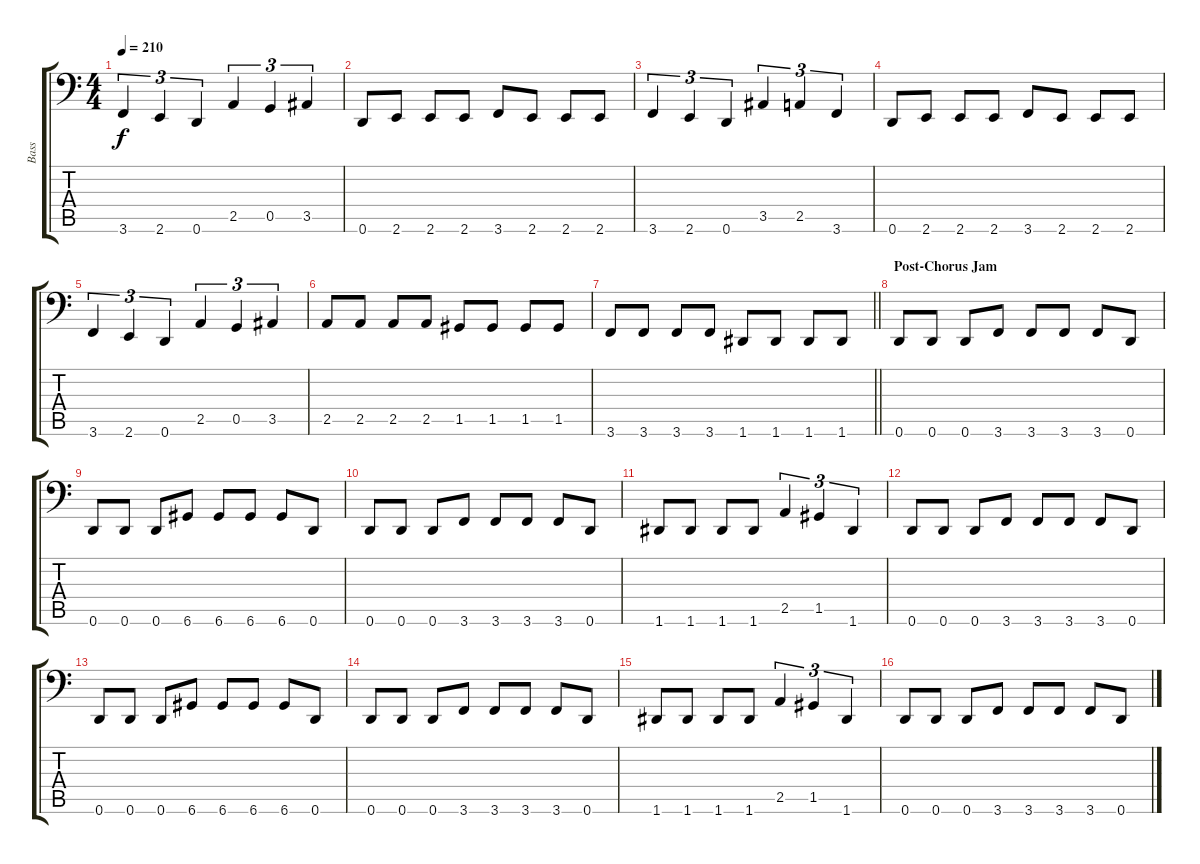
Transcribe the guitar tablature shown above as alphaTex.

\track ("Bass" "Bass") {instrument electricbassfinger}
\staff {score tabs}
\tuning (D3 A2 F2 C2 G1 D1) {hide}
\ts (4 4)
\tempo 210
\clef f4
\ks c
3.6.4{tu (3 2) dy f} 2.6.4{tu (3 2)} 0.6.4{tu (3 2)} 2.5.4{tu (3 2)} 0.5.4{tu (3 2)} 3.5.4{tu (3 2)} |
0.6.8 2.6.8 2.6.8 2.6.8 3.6.8 2.6.8 2.6.8 2.6.8 |
3.6.4{tu (3 2)} 2.6.4{tu (3 2)} 0.6.4{tu (3 2)} 3.5.4{tu (3 2)} 2.5.4{tu (3 2)} 3.6.4{tu (3 2)} |
0.6.8 2.6.8 2.6.8 2.6.8 3.6.8 2.6.8 2.6.8 2.6.8 |
3.6.4{tu (3 2)} 2.6.4{tu (3 2)} 0.6.4{tu (3 2)} 2.5.4{tu (3 2)} 0.5.4{tu (3 2)} 3.5.4{tu (3 2)} |
2.5.8 2.5.8 2.5.8 2.5.8 1.5.8 1.5.8 1.5.8 1.5.8 |
\barLineRight lightlight
3.6.8 3.6.8 3.6.8 3.6.8 1.6.8 1.6.8 1.6.8 1.6.8 |
\section ("" "Post-Chorus Jam")
0.6.8 0.6.8 0.6.8 3.6.8 3.6.8 3.6.8 3.6.8 0.6.8 |
0.6.8 0.6.8 0.6.8 6.6.8 6.6.8 6.6.8 6.6.8 0.6.8 |
0.6.8 0.6.8 0.6.8 3.6.8 3.6.8 3.6.8 3.6.8 0.6.8 |
1.6.8 1.6.8 1.6.8 1.6.8 2.5.4{tu (3 2)} 1.5.4{tu (3 2)} 1.6.4{tu (3 2)} |
0.6.8 0.6.8 0.6.8 3.6.8 3.6.8 3.6.8 3.6.8 0.6.8 |
0.6.8 0.6.8 0.6.8 6.6.8 6.6.8 6.6.8 6.6.8 0.6.8 |
0.6.8 0.6.8 0.6.8 3.6.8 3.6.8 3.6.8 3.6.8 0.6.8 |
1.6.8 1.6.8 1.6.8 1.6.8 2.5.4{tu (3 2)} 1.5.4{tu (3 2)} 1.6.4{tu (3 2)} |
0.6.8 0.6.8 0.6.8 3.6.8 3.6.8 3.6.8 3.6.8 0.6.8
